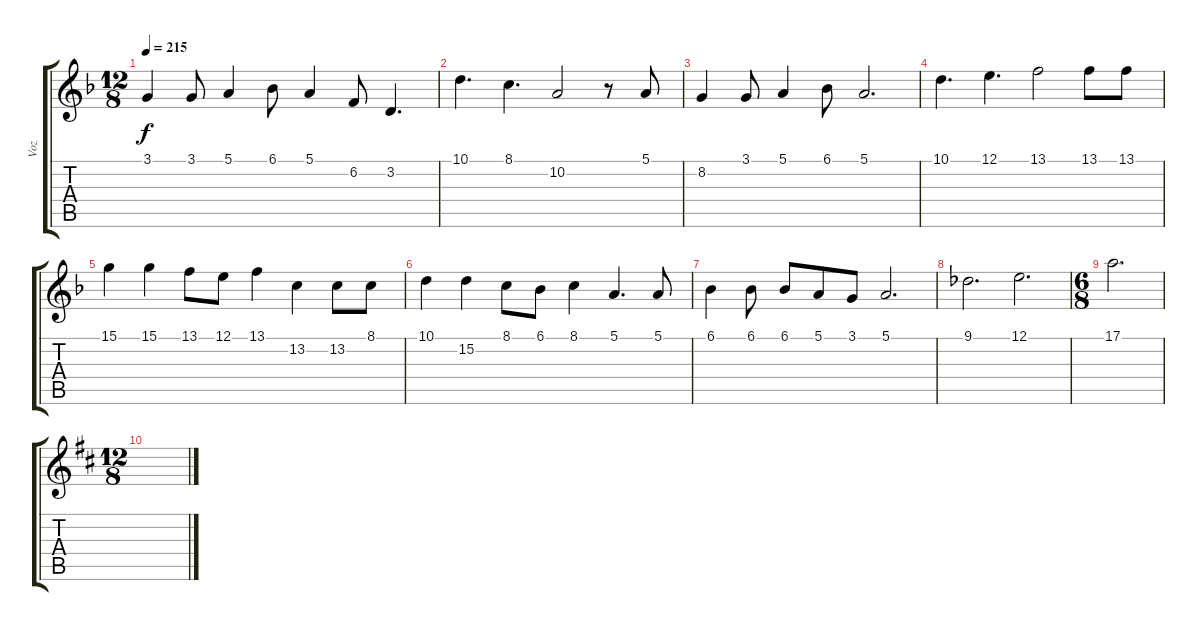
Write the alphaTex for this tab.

\track ("Voz" "Voz") {instrument lead2sawtooth}
\staff {score tabs}
\tuning (E4 B3 G3 D3 A2 E2) {hide}
\ts (12 8)
\tempo 215
\clef g2
\ks dminor
3.1.4{dy f} 3.1.8 5.1.4 6.1.8 5.1.4 6.2.8 3.2.4{d} |
10.1.4{d} 8.1.4{d} 10.2.2 r.8 5.1.8 |
8.2.4 3.1.8 5.1.4 6.1.8 5.1.2{d} |
10.1.4{d} 12.1.4{d} 13.1.2 13.1.8 13.1.8 |
15.1.4 15.1.4 13.1.8 12.1.8 13.1.4 13.2.4 13.2.8 8.1.8 |
10.1.4 15.2.4 8.1.8 6.1.8 8.1.4 5.1.4{d} 5.1.8 |
6.1.4 6.1.8 6.1.8 5.1.8 3.1.8 5.1.2{d} |
9.1.2{d} 12.1.2{d} |
\ts (6 8)
17.1.2{d} |
\ts (12 8)
\ks d
